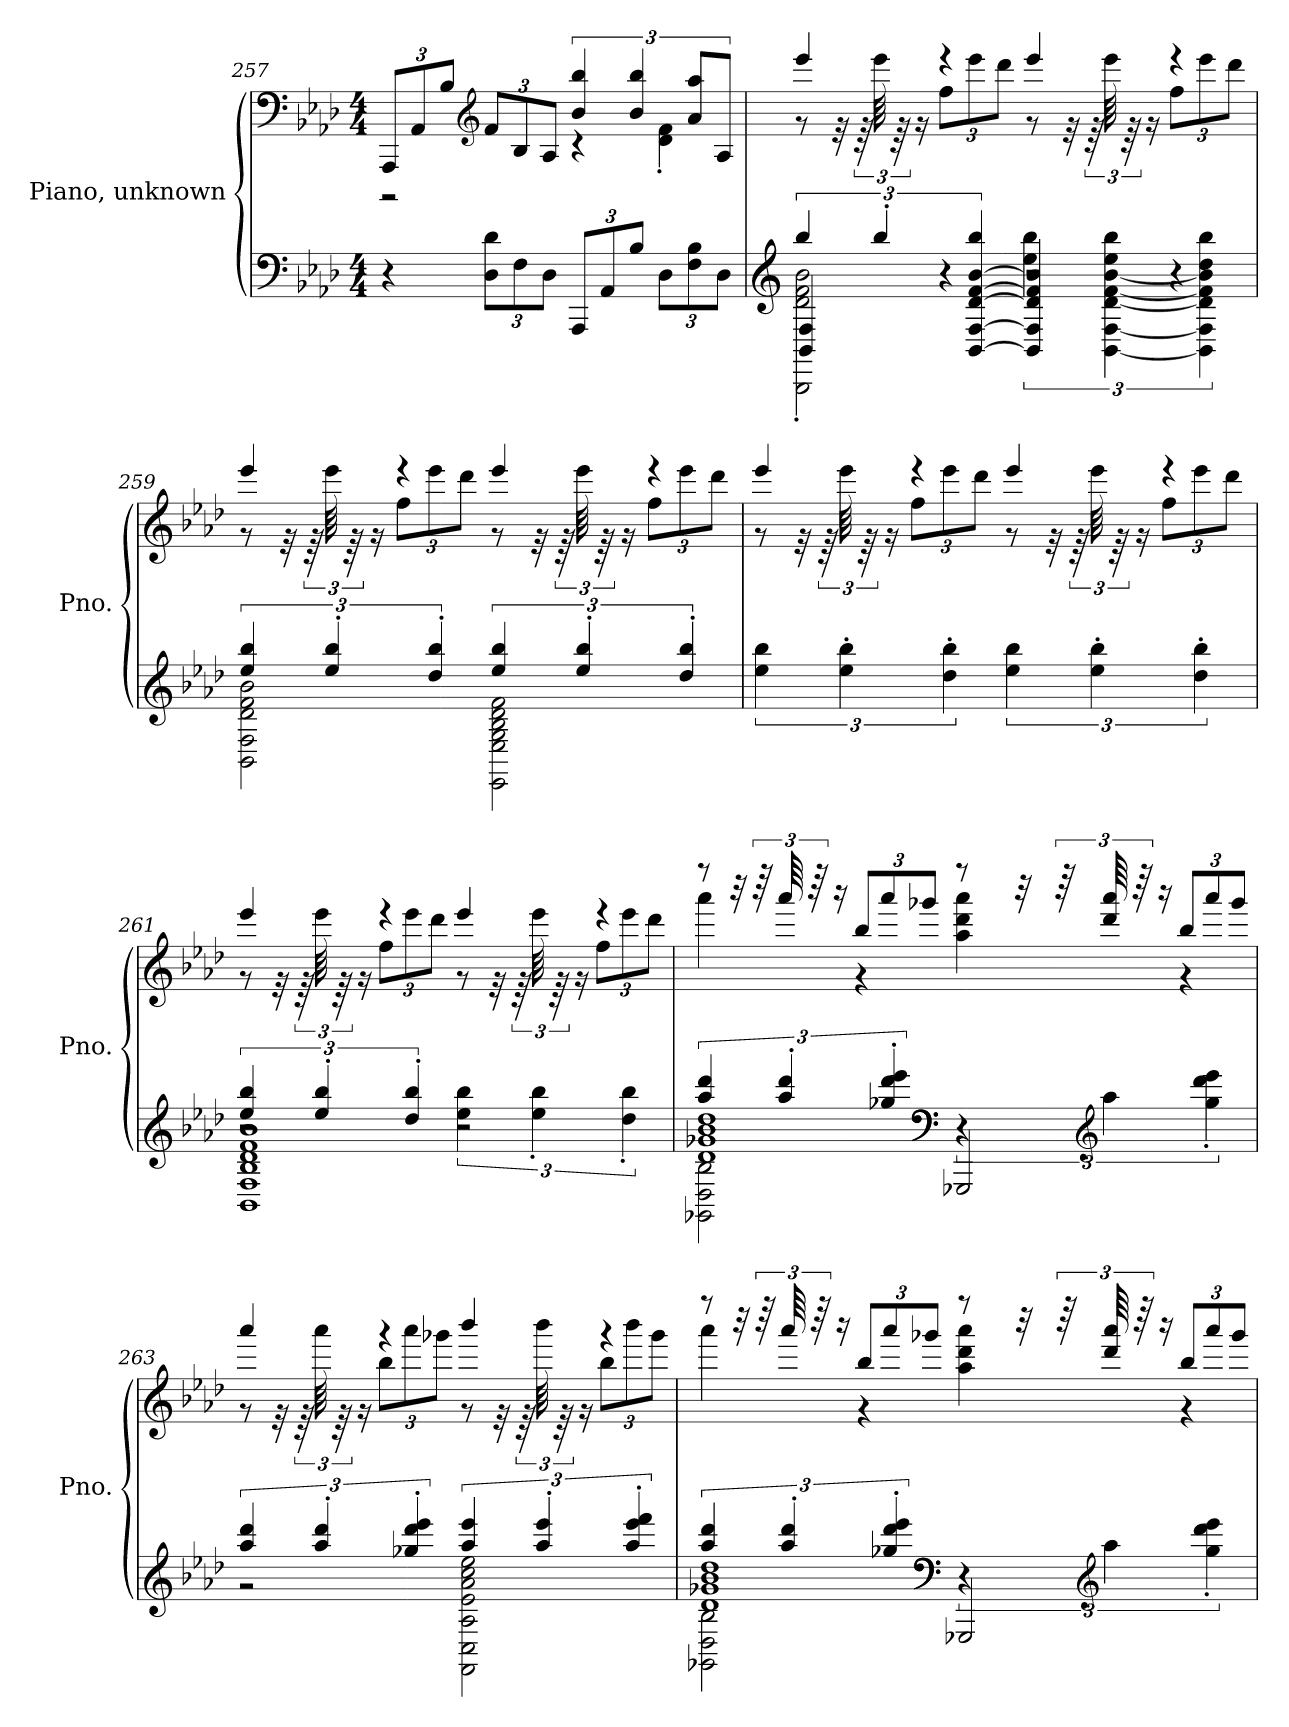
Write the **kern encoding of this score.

**kern	**kern
*part1	*part1
*staff2	*staff1
*I"Piano, unknown	*
*I'Pno.	*
!!LO:LB:g=z
*clefF4	*clefF4
*k[b-e-a-d-]	*k[b-e-a-d-]
*M4/4	*M4/4
*	*Xbrackettup
=257	=257
*	*^
4r	12AAA-/L	2r
.	12AA-/	.
.	12B-/J	.
*	*clefG2	*
*Xbrackettup	*	*
12D-\ 12d-\L	12f/L	.
12F\	12B-/	.
12D-\J	12A-/J	.
*	*brackettup	*
12AAA-/L	6b-/ 6bb-/	4r
12AA-/	.	.
12B-/J	6b-/ 6bb-/	.
12D-\L	.	4d-\' 4f\'
12F\ 12B-\	12a-/ 12aa-/L	.
12D-\J	12A-/J	.
=258	=258	=258
*clefG2	*	*
*brackettup	*	*
*^	*	*
*	*^	*	*
6bb-/	2BBB-\' 2d-\' 2f\' 2b-\'	4BB-/ 4F/	4eee-/	8r
.	.	.	.	32r
.	.	.	.	96r
6bb-'/	.	.	.	96eee-\
.	.	.	.	96r
.	.	.	.	16r
*	*	*	*	*Xbrackettup
.	.	4r	4r	12ff\L
[6BB-/ [6F/ [6d-/ [6f/ [6b-/ 6bb-/	.	.	.	12eee-\
.	.	.	.	12ddd-\J
4BB-/] 4F/] 4d-/] 4f/] 4b-/]	6ee-\ 6bb-\	2r	4eee-/	8r
.	.	.	.	32r
*	*	*	*	*brackettup
.	.	.	.	96r
.	[6BB-\ [6F\ [6d-\ [6f\ [6b-\ 6ee-\ 6bb-\	.	.	96eee-\
.	.	.	.	96r
.	.	.	.	16r
*	*	*	*	*Xbrackettup
4r	.	.	4r	12ff\L
.	6BB-\] 6F\] 6d-\] 6f\] 6b-\] 6dd-\ 6bb-\	.	.	12eee-\
.	.	.	.	12ddd-\J
*	*v	*v	*	*
!!LO:LB:g=z	!!
=259	=259	=259	=259
6ee-/ 6bb-/	2BB-\ 2F\ 2d-\ 2f\ 2b-\	4eee-/	8r
.	.	.	32r
*	*	*	*brackettup
.	.	.	96r
6ee-/' 6bb-/'	.	.	96eee-\
.	.	.	96r
.	.	.	16r
*	*	*	*Xbrackettup
.	.	4r	12ff\L
6dd-/' 6bb-/'	.	.	12eee-\
.	.	.	12ddd-\J
6ee-/ 6bb-/	2EE-\ 2E-\ 2G\ 2B-\ 2d-\ 2f\	4eee-/	8r
.	.	.	32r
*	*	*	*brackettup
.	.	.	96r
6ee-/' 6bb-/'	.	.	96eee-\
.	.	.	96r
.	.	.	16r
*	*	*	*Xbrackettup
.	.	4r	12ff\L
6dd-/' 6bb-/'	.	.	12eee-\
.	.	.	12ddd-\J
*v	*v	*	*
=260	=260	=260
6ee-\ 6bb-\	4eee-/	8r
.	.	32r
*	*	*brackettup
.	.	96r
6ee-\' 6bb-\'	.	96eee-\
.	.	96r
.	.	16r
*	*	*Xbrackettup
.	4r	12ff\L
6dd-\' 6bb-\'	.	12eee-\
.	.	12ddd-\J
6ee-\ 6bb-\	4eee-/	8r
.	.	32r
*	*	*brackettup
.	.	96r
6ee-\' 6bb-\'	.	96eee-\
.	.	96r
.	.	16r
*	*	*Xbrackettup
.	4r	12ff\L
6dd-\' 6bb-\'	.	12eee-\
.	.	12ddd-\J
!!LO:PB:g=z	!!
=261	=261	=261
*^	*	*
*	*^	*	*
6ee-/ 6bb-/	2r	1BB- 1F 1B- 1d- 1f 1b-	4eee-/	8r
.	.	.	.	32r
*	*	*	*	*brackettup
.	.	.	.	96r
6ee-/' 6bb-/'	.	.	.	96eee-\
.	.	.	.	96r
.	.	.	.	16r
*	*	*	*	*Xbrackettup
.	.	.	4r	12ff\L
6dd-/' 6bb-/'	.	.	.	12eee-\
.	.	.	.	12ddd-\J
2r	6ee-\ 6bb-\	.	4eee-/	8r
.	.	.	.	32r
*	*	*	*	*brackettup
.	.	.	.	96r
.	6ee-\' 6bb-\'	.	.	96eee-\
.	.	.	.	96r
.	.	.	.	16r
*	*	*	*	*Xbrackettup
.	.	.	4r	12ff\L
.	6dd-\' 6bb-\'	.	.	12eee-\
.	.	.	.	12ddd-\J
!!LO:LB:g=z	!!
=262	=262	=262	=262	=262
6aa-/ 6ddd-/	2GG-X\ 2D-\ 2B-\	1d- 1g-X 1b- 1dd-	8r	4aaa-\
.	.	.	32r	.
*	*	*	*brackettup	*
.	.	.	96r	.
6aa-/' 6ddd-/'	.	.	96aaa-/	.
.	.	.	96r	.
.	.	.	16r	.
*	*	*	*Xbrackettup	*
.	.	.	12bb-/L	4r
6gg-X/' 6ddd-/' 6eee-/'	.	.	12aaa-/	.
.	.	.	12ggg-X/J	.
*clefF4	*	*	*	*
2GGG-X/	6r	.	8r	4aa-\ 4ddd-\ 4aaa-\
.	.	.	32r	.
*	*	*	*brackettup	*
.	.	.	96r	.
*clefG2	*	*	*	*
.	6aa-\	.	96ddd-/ 96aaa-/	.
.	.	.	96r	.
.	.	.	16r	.
*	*	*	*Xbrackettup	*
.	.	.	12bb-/L	4r
.	6gg-\' 6ddd-\' 6eee-\'	.	12aaa-/	.
.	.	.	12ggg-/J	.
*	*v	*v	*	*
!!LO:LB:g=z	!!
=263	=263	=263	=263
6aa-/ 6ddd-/	2r	4aaa-/	8r
.	.	.	32r
*	*	*	*brackettup
.	.	.	96r
6aa-/' 6ddd-/'	.	.	96aaa-\
.	.	.	96r
.	.	.	16r
*	*	*	*Xbrackettup
.	.	4r	12bb-\L
6gg-X/' 6ddd-/' 6eee-/'	.	.	12aaa-\
.	.	.	12ggg-X\J
6aa-/ 6eee-/	2FF\ 2C\ 2A-\ 2e-\ 2a-\ 2cc\ 2ee-\	4bbb-/	8r
.	.	.	32r
*	*	*	*brackettup
.	.	.	96r
6aa-/' 6eee-/'	.	.	96bbb-\
.	.	.	96r
.	.	.	16r
*	*	*	*Xbrackettup
.	.	4r	12bb-\L
6aa-/' 6eee-/' 6fff/'	.	.	12bbb-\
.	.	.	12ggg-\J
!!LO:LB:g=z	!!
=264	=264	=264	=264
*	*^	*	*
6aa-/ 6ddd-/	2GG-X\ 2D-\ 2B-\	1d- 1g-X 1b- 1dd-	8r	4aaa-\
.	.	.	32r	.
*	*	*	*brackettup	*
.	.	.	96r	.
6aa-/' 6ddd-/'	.	.	96aaa-/	.
.	.	.	96r	.
.	.	.	16r	.
*	*	*	*Xbrackettup	*
.	.	.	12bb-/L	4r
6gg-X/' 6ddd-/' 6eee-/'	.	.	12aaa-/	.
.	.	.	12ggg-X/J	.
*clefF4	*	*	*	*
2GGG-X/	6r	.	8r	4aa-\ 4ddd-\ 4aaa-\
.	.	.	32r	.
*	*	*	*brackettup	*
.	.	.	96r	.
*clefG2	*	*	*	*
.	6aa-\	.	96ddd-/ 96aaa-/	.
.	.	.	96r	.
.	.	.	16r	.
*	*	*	*Xbrackettup	*
.	.	.	12bb-/L	4r
.	6gg-\' 6ddd-\' 6eee-\'	.	12aaa-/	.
.	.	.	12ggg-/J	.
*v	*v	*v	*	*
*	*v	*v
=	=
*-	*-
